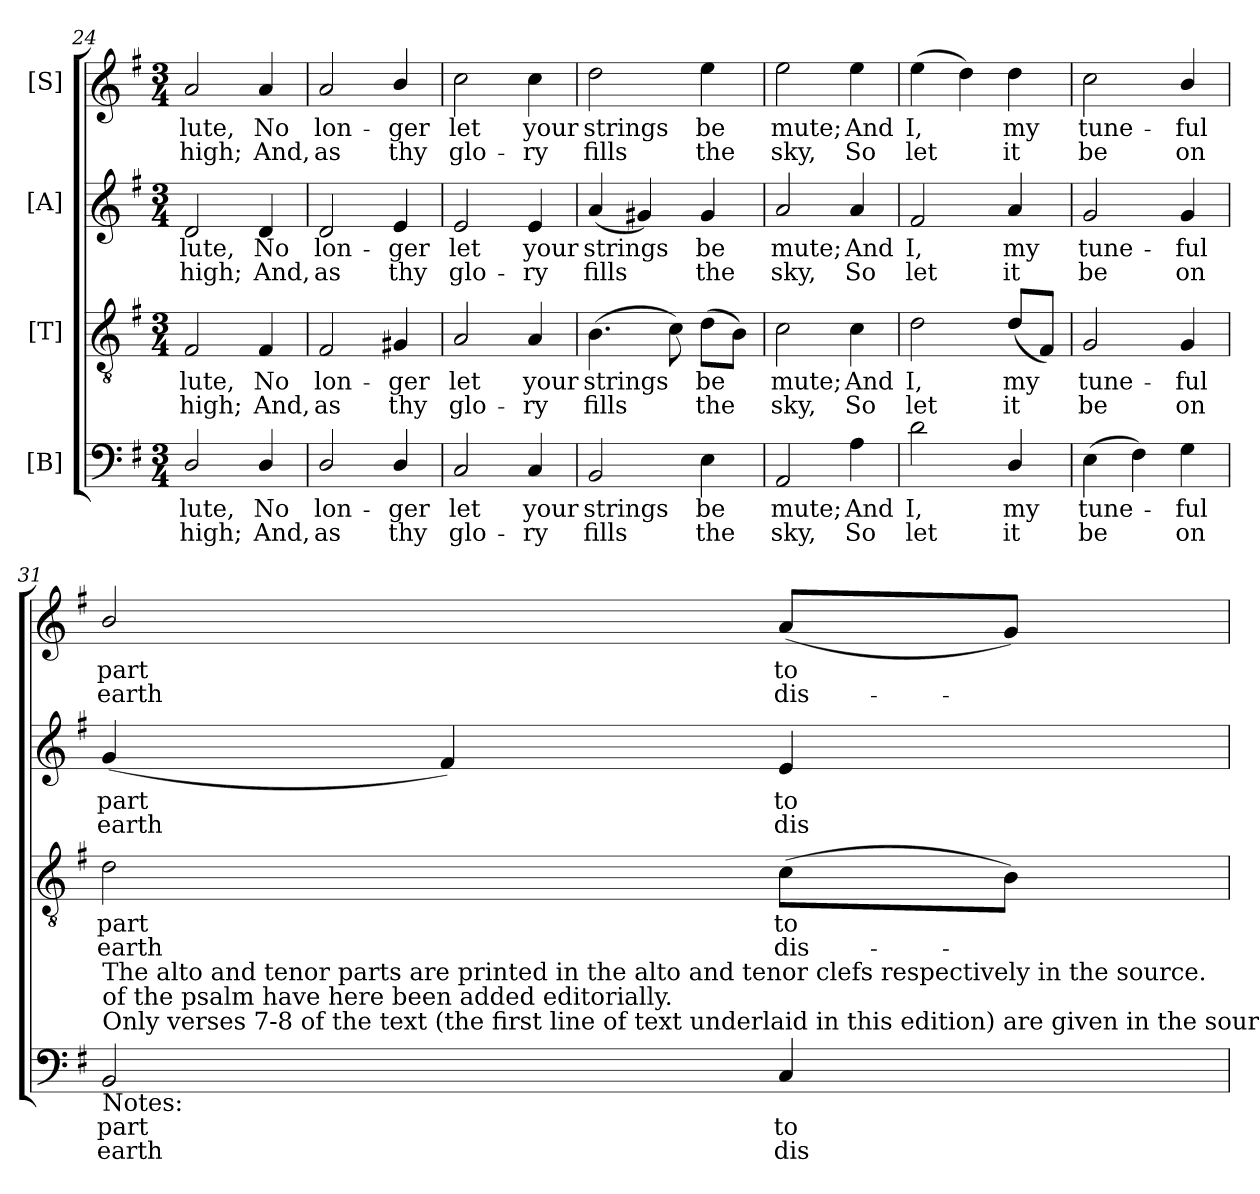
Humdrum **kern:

**kern	**text	**text	**kern	**text	**text	**kern	**text	**text	**kern	**text	**text
*part4	*part4	*part4	*part3	*part3	*part3	*part2	*part2	*part2	*part1	*part1	*part1
*staff4	*staff4	*staff4	*staff3	*staff3	*staff3	*staff2	*staff2	*staff2	*staff1	*staff1	*staff1
*I"[B]	*	*	*I"[T]	*	*	*I"[A]	*	*	*I"[S]	*	*
*clefF4	*	*	*clefGv2	*	*	*clefG2	*	*	*clefG2	*	*
*	*	*	*ITrd7c12	*	*	*	*	*	*	*	*
*k[f#]	*	*	*k[f#]	*	*	*k[f#]	*	*	*k[f#]	*	*
*G:	*	*	*G:	*	*	*G:	*	*	*G:	*	*
*M3/4	*	*	*M3/4	*	*	*M3/4	*	*	*M3/4	*	*
=24	=24	=24	=24	=24	=24	=24	=24	=24	=24	=24	=24
!	!LO:LY:b:color=#000000	!LO:LY:b:color=#000000	!	!	!	!	!	!	!	!	!
!	!	!	!	!LO:LY:b:color=#000000	!LO:LY:b:color=#000000	!	!	!	!	!	!
!	!	!	!	!	!	!	!LO:LY:b:color=#000000	!LO:LY:b:color=#000000	!	!	!
!	!	!	!	!	!	!	!	!	!	!LO:LY:b:color=#000000	!LO:LY:b:color=#000000
2Di/	lute,	high;	2FF#i/	lute,	high;	2di/	lute,	high;	2ai/	lute,	high;
!	!LO:LY:b:color=#000000	!LO:LY:b:color=#000000	!	!	!	!	!	!	!	!	!
!	!	!	!	!LO:LY:b:color=#000000	!LO:LY:b:color=#000000	!	!	!	!	!	!
!	!	!	!	!	!	!	!LO:LY:b:color=#000000	!LO:LY:b:color=#000000	!	!	!
!	!	!	!	!	!	!	!	!	!	!LO:LY:b:color=#000000	!LO:LY:b:color=#000000
4Di/	No	And,	4FF#i/	No	And,	4di/	No	And,	4ai/	No	And,
!!LO:PB:g=z
=25	=25	=25	=25	=25	=25	=25	=25	=25	=25	=25	=25
!	!LO:LY:b:color=#000000	!LO:LY:b:color=#000000	!	!	!	!	!	!	!	!	!
!	!	!	!	!LO:LY:b:color=#000000	!LO:LY:b:color=#000000	!	!	!	!	!	!
!	!	!	!	!	!	!	!LO:LY:b:color=#000000	!LO:LY:b:color=#000000	!	!	!
!	!	!	!	!	!	!	!	!	!	!LO:LY:b:color=#000000	!LO:LY:b:color=#000000
2Di/	lon-	as	2FF#i/	lon-	as	2di/	lon-	as	2ai/	lon-	as
!	!LO:LY:b:color=#000000	!LO:LY:b:color=#000000	!	!	!	!	!	!	!	!	!
!	!	!	!	!LO:LY:b:color=#000000	!LO:LY:b:color=#000000	!	!	!	!	!	!
!	!	!	!	!	!	!	!LO:LY:b:color=#000000	!LO:LY:b:color=#000000	!	!	!
!	!	!	!	!	!	!	!	!	!	!LO:LY:b:color=#000000	!LO:LY:b:color=#000000
4Di/	-ger	thy	4GG#Xi/	-ger	thy	4ei/	-ger	thy	4bi/	-ger	thy
=26	=26	=26	=26	=26	=26	=26	=26	=26	=26	=26	=26
!	!LO:LY:b:color=#000000	!LO:LY:b:color=#000000	!	!	!	!	!	!	!	!	!
!	!	!	!	!LO:LY:b:color=#000000	!LO:LY:b:color=#000000	!	!	!	!	!	!
!	!	!	!	!	!	!	!LO:LY:b:color=#000000	!LO:LY:b:color=#000000	!	!	!
!	!	!	!	!	!	!	!	!	!	!LO:LY:b:color=#000000	!LO:LY:b:color=#000000
2Ci/	let	glo-	2AAi/	let	glo-	2ei/	let	glo-	2cci\	let	glo-
!	!LO:LY:b:color=#000000	!LO:LY:b:color=#000000	!	!	!	!	!	!	!	!	!
!	!	!	!	!LO:LY:b:color=#000000	!LO:LY:b:color=#000000	!	!	!	!	!	!
!	!	!	!	!	!	!	!LO:LY:b:color=#000000	!LO:LY:b:color=#000000	!	!	!
!	!	!	!	!	!	!	!	!	!	!LO:LY:b:color=#000000	!LO:LY:b:color=#000000
4Ci/	your	-ry	4AAi/	your	-ry	4ei/	your	-ry	4cci\	your	-ry
=27	=27	=27	=27	=27	=27	=27	=27	=27	=27	=27	=27
!	!LO:LY:b:color=#000000	!LO:LY:b:color=#000000	!	!	!	!	!	!	!	!	!
!	!	!	!	!LO:LY:b:color=#000000	!LO:LY:b:color=#000000	!	!	!	!	!	!
!	!	!	!	!	!	!	!LO:LY:b:color=#000000	!LO:LY:b:color=#000000	!	!	!
!	!	!	!	!	!	!	!	!	!	!LO:LY:b:color=#000000	!LO:LY:b:color=#000000
2BBi/	strings	fills	(4.BBi\	strings	fills	(4ai/	strings	fills	2ddi\	strings	fills
.	.	.	.	.	.	4g#Xi/)	.	.	.	.	.
.	.	.	8Ci\)	.	.	.	.	.	.	.	.
!	!LO:LY:b:color=#000000	!LO:LY:b:color=#000000	!	!	!	!	!	!	!	!	!
!	!	!	!	!LO:LY:b:color=#000000	!LO:LY:b:color=#000000	!	!	!	!	!	!
!	!	!	!	!	!	!	!LO:LY:b:color=#000000	!LO:LY:b:color=#000000	!	!	!
!	!	!	!	!	!	!	!	!	!	!LO:LY:b:color=#000000	!LO:LY:b:color=#000000
4Ei\	be	the	(8Di\L	be	the	4g#i/	be	the	4eei\	be	the
.	.	.	8BBi\J)	.	.	.	.	.	.	.	.
=28	=28	=28	=28	=28	=28	=28	=28	=28	=28	=28	=28
!	!LO:LY:b:color=#000000	!LO:LY:b:color=#000000	!	!	!	!	!	!	!	!	!
!	!	!	!	!LO:LY:b:color=#000000	!LO:LY:b:color=#000000	!	!	!	!	!	!
!	!	!	!	!	!	!	!LO:LY:b:color=#000000	!LO:LY:b:color=#000000	!	!	!
!	!	!	!	!	!	!	!	!	!	!LO:LY:b:color=#000000	!LO:LY:b:color=#000000
2AAi/	mute;	sky,	2Ci\	mute;	sky,	2ai/	mute;	sky,	2eei\	mute;	sky,
!	!LO:LY:b:color=#000000	!LO:LY:b:color=#000000	!	!	!	!	!	!	!	!	!
!	!	!	!	!LO:LY:b:color=#000000	!LO:LY:b:color=#000000	!	!	!	!	!	!
!	!	!	!	!	!	!	!LO:LY:b:color=#000000	!LO:LY:b:color=#000000	!	!	!
!	!	!	!	!	!	!	!	!	!	!LO:LY:b:color=#000000	!LO:LY:b:color=#000000
4Ai\	And	So	4Ci\	And	So	4ai/	And	So	4eei\	And	So
=29	=29	=29	=29	=29	=29	=29	=29	=29	=29	=29	=29
!	!LO:LY:b:color=#000000	!LO:LY:b:color=#000000	!	!	!	!	!	!	!	!	!
!	!	!	!	!LO:LY:b:color=#000000	!LO:LY:b:color=#000000	!	!	!	!	!	!
!	!	!	!	!	!	!	!LO:LY:b:color=#000000	!LO:LY:b:color=#000000	!	!	!
!	!	!	!	!	!	!	!	!	!	!LO:LY:b:color=#000000	!LO:LY:b:color=#000000
2di\	I,	let	2Di\	I,	let	2f#i/	I,	let	(4eei\	I,	let
.	.	.	.	.	.	.	.	.	4ddi\)	.	.
!	!LO:LY:b:color=#000000	!LO:LY:b:color=#000000	!	!	!	!	!	!	!	!	!
!	!	!	!	!LO:LY:b:color=#000000	!LO:LY:b:color=#000000	!	!	!	!	!	!
!	!	!	!	!	!	!	!LO:LY:b:color=#000000	!LO:LY:b:color=#000000	!	!	!
!	!	!	!	!	!	!	!	!	!	!LO:LY:b:color=#000000	!LO:LY:b:color=#000000
4Di/	my	it	(8Di/L	my	it	4ai/	my	it	4ddi\	my	it
.	.	.	8FF#i/J)	.	.	.	.	.	.	.	.
=30	=30	=30	=30	=30	=30	=30	=30	=30	=30	=30	=30
!	!LO:LY:b:color=#000000	!LO:LY:b:color=#000000	!	!	!	!	!	!	!	!	!
!	!	!	!	!LO:LY:b:color=#000000	!LO:LY:b:color=#000000	!	!	!	!	!	!
!	!	!	!	!	!	!	!LO:LY:b:color=#000000	!LO:LY:b:color=#000000	!	!	!
!	!	!	!	!	!	!	!	!	!	!LO:LY:b:color=#000000	!LO:LY:b:color=#000000
(4Ei\	tune-	be	2GGi/	tune-	be	2gi/	tune-	be	2cci\	tune-	be
4F#i\)	.	.	.	.	.	.	.	.	.	.	.
!	!LO:LY:b:color=#000000	!LO:LY:b:color=#000000	!	!	!	!	!	!	!	!	!
!	!	!	!	!LO:LY:b:color=#000000	!LO:LY:b:color=#000000	!	!	!	!	!	!
!	!	!	!	!	!	!	!LO:LY:b:color=#000000	!LO:LY:b:color=#000000	!	!	!
!	!	!	!	!	!	!	!	!	!	!LO:LY:b:color=#000000	!LO:LY:b:color=#000000
4Gi\	-ful	on	4GGi/	-ful	on	4gi/	-ful	on	4bi/	-ful	on
!!LO:LB:g=z
=31	=31	=31	=31	=31	=31	=31	=31	=31	=31	=31	=31
!	!LO:LY:b:color=#000000	!LO:LY:b:color=#000000	!	!	!	!	!	!	!	!	!
!	!	!	!	!LO:LY:b:color=#000000	!LO:LY:b:color=#000000	!	!	!	!	!	!
!	!	!	!	!	!	!	!LO:LY:b:color=#000000	!LO:LY:b:color=#000000	!	!	!
!LO:TX:b:t=Notes&colon;	!	!	!	!	!	!	!	!	!	!	!
!LO:TX:t=Only verses 7-8 of the text (the first line of text underlaid in this edition) are given in the source&colon; the subsequent verses	!	!	!	!	!	!	!	!	!	!	!
!LO:TX:t=of the psalm have here been added editorially.	!	!	!	!	!	!	!	!	!	!	!
!LO:TX:t=The alto and tenor parts are printed in the alto and tenor clefs respectively in the source.	!	!	!	!	!	!	!	!	!	!	!
!	!	!	!	!	!	!	!	!	!	!LO:LY:b:color=#000000	!LO:LY:b:color=#000000
2BBi/	part	earth	2Di\	part	earth	(4gi/	part	earth	2bi/	part	earth
.	.	.	.	.	.	4f#i/)	.	.	.	.	.
!	!LO:LY:b:color=#000000	!LO:LY:b:color=#000000	!	!	!	!	!	!	!	!	!
!	!	!	!	!LO:LY:b:color=#000000	!LO:LY:b:color=#000000	!	!	!	!	!	!
!	!	!	!	!	!	!	!LO:LY:b:color=#000000	!LO:LY:b:color=#000000	!	!	!
!	!	!	!	!	!	!	!	!	!	!LO:LY:b:color=#000000	!LO:LY:b:color=#000000
4Ci/	to	dis-	(8Ci\L	to	dis-	4ei/	to	dis-	(8ai/L	to	dis-
.	.	.	8BBi\J)	.	.	.	.	.	8gi/J)	.	.
=	=	=	=	=	=	=	=	=	=	=	=
*-	*-	*-	*-	*-	*-	*-	*-	*-	*-	*-	*-
